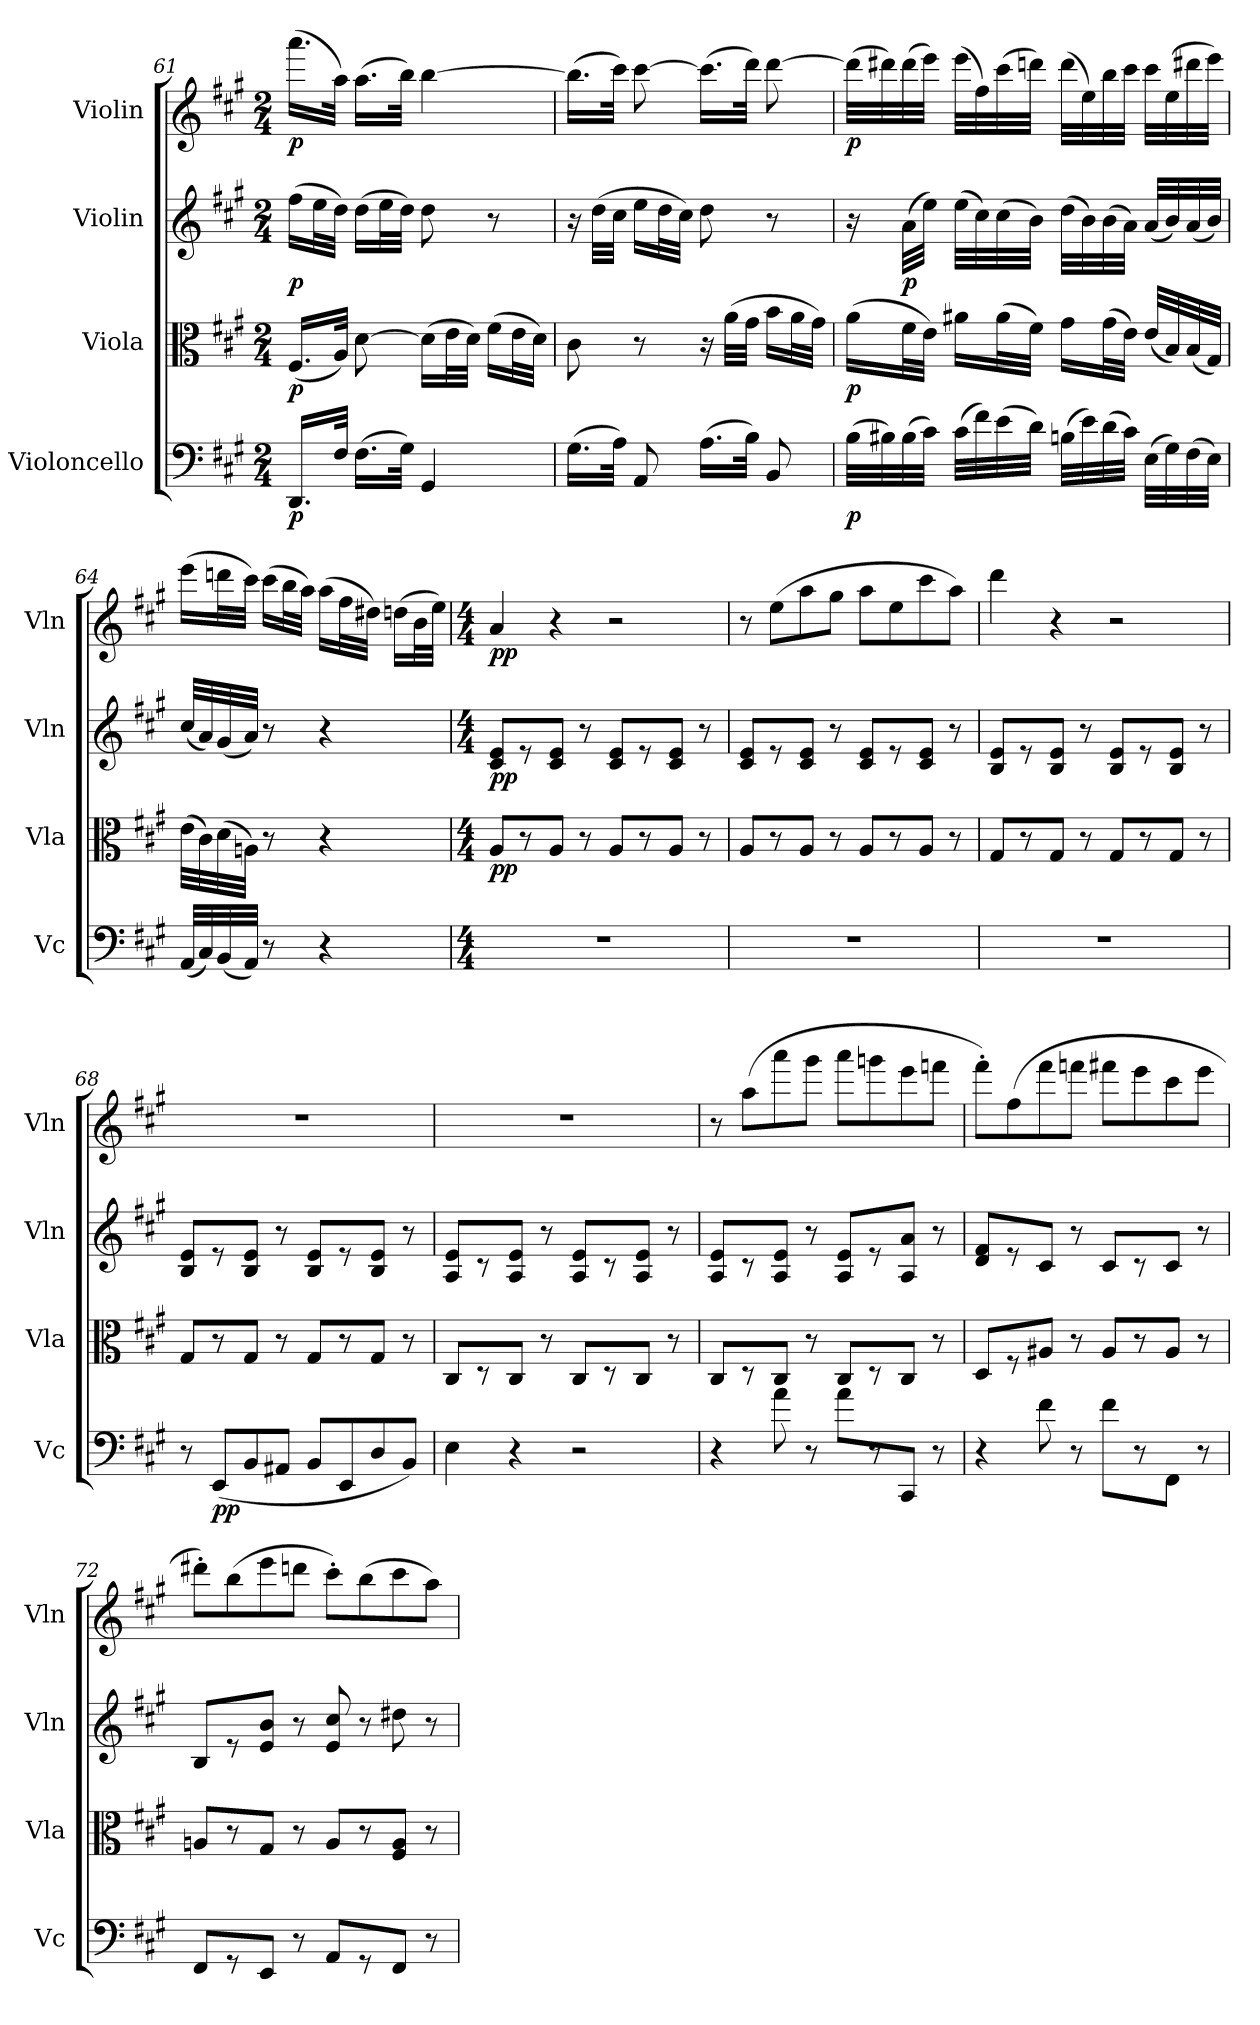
**kern	**dynam	**kern	**dynam	**kern	**dynam	**kern	**dynam
*part4	*part4	*part3	*part3	*part2	*part2	*part1	*part1
*staff4	*staff4	*staff3	*staff3	*staff2	*staff2	*staff1	*staff1
*I"Violoncello	*	*I"Viola	*	*I"Violin	*	*I"Violin	*
*I'Vc	*	*I'Vla	*	*I'Vln	*	*I'Vln	*
*clefF4	*	*clefC3	*	*clefG2	*	*clefG2	*
*k[f#c#g#]	*	*k[f#c#g#]	*	*k[f#c#g#]	*	*k[f#c#g#]	*
*A:	*	*A:	*	*A:	*	*A:	*
*M2/4	*	*M2/4	*	*M2/4	*	*M2/4	*
=61	=61	=61	=61	=61	=61	=61	=61
16.DD/LL	p	(16.F#/LL	p	(16ff#\LL	p	(16.aaa\LL	p
.	.	.	.	32ee\L	.	.	.
32F#/JJk	.	32A/JJk)	.	32dd\JJJ)	.	32aa\JJk)	.
(16.F#\LL	.	[8d\	.	(16dd\LL	.	(16.aa\LL	.
.	.	.	.	32ee\L	.	.	.
32G#\JJk)	.	.	.	32dd\JJJ)	.	32bb\JJk)	.
4GG#/	.	(16d\LL]	.	8dd\	.	[4bb\	.
.	.	32e\L	.	.	.	.	.
.	.	32d\JJJ)	.	.	.	.	.
.	.	(16f#\LL	.	8r	.	.	.
.	.	32e\L	.	.	.	.	.
.	.	32d\JJJ)	.	.	.	.	.
=62	=62	=62	=62	=62	=62	=62	=62
(16.G#\LL	.	8c#\	.	16r	.	(16.bb\LL]	.
.	.	.	.	(32dd\LLL	.	.	.
32A\JJk)	.	.	.	32cc#\JJJ	.	32ccc#\JJk)	.
8AA/	.	8r	.	16ee\LL	.	[8ccc#\	.
.	.	.	.	32dd\L	.	.	.
.	.	.	.	32cc#\JJJ)	.	.	.
(16.A\LL	.	16r	.	8dd\	.	(16.ccc#\LL]	.
.	.	(32a\LLL	.	.	.	.	.
32B\JJk)	.	32g#\JJJ	.	.	.	32ddd\JJk)	.
8BB/	.	16b\LL	.	8r	.	[8ddd\	.
.	.	32a\L	.	.	.	.	.
.	.	32g#\JJJ)	.	.	.	.	.
=63	=63	=63	=63	=63	=63	=63	=63
(32B\LLL	p	(16a\LL	p	16r	.	(32ddd\LLL]	p
32B#X\)	.	.	.	.	.	32ddd#X\)	.
(32B#\	.	32f#\L	.	(32a\LLL	p	(32ddd#\	.
32c#\JJJ)	.	32e\JJJ)	.	32ee\JJJ)	.	32eee\JJJ)	.
(32c#\LLL	.	16a#X\LL	.	(32ee\LLL	.	(32eee\LLL	.
32f#\)	.	.	.	32cc#\)	.	32ff#\)	.
(32e\	.	(32a#\L	.	(32cc#\	.	(32ccc#\	.
32d\JJJ)	.	32f#\JJJ)	.	32b\JJJ)	.	32dddn\JJJ)	.
(32Bn\LLL	.	16g#\LL	.	(32dd\LLL	.	(32ddd\LLL	.
32e\)	.	.	.	32b\)	.	32ee\)	.
(32d\	.	(32g#\L	.	(32b\	.	32bb\	.
32c#\JJJ)	.	32e\JJJ)	.	32a\JJJ)	.	32ccc#\JJJ	.
(32E\LLL	.	(32e/LLL	.	(32a/LLL	.	32ccc#\LLL	.
32G#\)	.	32B/)	.	32b/)	.	(32ee\	.
(32F#\	.	(32B/	.	(32a/	.	32ddd#X\	.
32E\JJJ)	.	32G#/JJJ)	.	32b/JJJ)	.	32eee\JJJ)	.
=64	=64	=64	=64	=64	=64	=64	=64
(32AA/LLL	.	(32e\LLL	.	(32cc#/LLL	.	(16eee\LL	.
32C#/)	.	32c#\)	.	32a/)	.	.	.
(32BB/	.	(32d\	.	(32g#/	.	32dddn\L	.
32AA/JJJ)	.	32An\JJJ)	.	32a/JJJ)	.	32ccc#\JJJ)	.
8r	.	8r	.	8r	.	(16ccc#\LL	.
.	.	.	.	.	.	32bb\L	.
.	.	.	.	.	.	32aa\JJJ)	.
4r	.	4r	.	4r	.	(16aa\LL	.
.	.	.	.	.	.	32ff#\L	.
.	.	.	.	.	.	32dd#X\JJJ)	.
.	.	.	.	.	.	(16ddn\LL	.
.	.	.	.	.	.	32b\L	.
.	.	.	.	.	.	32ee\JJJ)	.
=65	=65	=65	=65	=65	=65	=65	=65
*M4/4	*	*M4/4	*	*M4/4	*	*M4/4	*
*	*	*	*	*	*	*MM88	*
1r	.	8A/L	pp	8c#/ 8e/L	pp	4a/	pp
.	.	8r	.	8r	.	.	.
.	.	8A/J	.	8c#/ 8e/J	.	4r	.
.	.	8r	.	8r	.	.	.
.	.	8A/L	.	8c#/ 8e/L	.	2r	.
.	.	8r	.	8r	.	.	.
.	.	8A/J	.	8c#/ 8e/J	.	.	.
.	.	8r	.	8r	.	.	.
=66	=66	=66	=66	=66	=66	=66	=66
1r	.	8A/L	.	8c#/ 8e/L	.	8r	.
.	.	8r	.	8r	.	(8ee\L	.
.	.	8A/J	.	8c#/ 8e/J	.	8aa\	.
.	.	8r	.	8r	.	8gg#\J	.
.	.	8A/L	.	8c#/ 8e/L	.	8aa\L	.
.	.	8r	.	8r	.	8ee\	.
.	.	8A/J	.	8c#/ 8e/J	.	8ccc#\	.
.	.	8r	.	8r	.	8aa\J)	.
=67	=67	=67	=67	=67	=67	=67	=67
1r	.	8G#/L	.	8B/ 8e/L	.	4ddd\	.
.	.	8r	.	8r	.	.	.
.	.	8G#/J	.	8B/ 8e/J	.	4r	.
.	.	8r	.	8r	.	.	.
.	.	8G#/L	.	8B/ 8e/L	.	2r	.
.	.	8r	.	8r	.	.	.
.	.	8G#/J	.	8B/ 8e/J	.	.	.
.	.	8r	.	8r	.	.	.
=68	=68	=68	=68	=68	=68	=68	=68
8r	.	8G#/L	.	8B/ 8e/L	.	1r	.
(8EE/L	pp	8r	.	8r	.	.	.
8BB/	.	8G#/J	.	8B/ 8e/J	.	.	.
8AA#X/J	.	8r	.	8r	.	.	.
8BB/L	.	8G#/L	.	8B/ 8e/L	.	.	.
8EE/	.	8r	.	8r	.	.	.
8D/	.	8G#/J	.	8B/ 8e/J	.	.	.
8BB/J)	.	8r	.	8r	.	.	.
=69	=69	=69	=69	=69	=69	=69	=69
4E\	.	8C#/L	.	8A/ 8e/L	.	1r	.
.	.	8r	.	8r	.	.	.
4r	.	8C#/J	.	8A/ 8e/J	.	.	.
.	.	8r	.	8r	.	.	.
2r	.	8C#/L	.	8A/ 8e/L	.	.	.
.	.	8r	.	8r	.	.	.
.	.	8C#/J	.	8A/ 8e/J	.	.	.
.	.	8r	.	8r	.	.	.
=70	=70	=70	=70	=70	=70	=70	=70
4r	.	8C#/L	.	8A/ 8e/L	.	8r	.
.	.	8r	.	8r	.	(8aa\L	.
8a\	.	8C#/J	.	8A/ 8e/J	.	8aaa\	.
8r	.	8r	.	8r	.	8ggg#\J	.
8a\L	.	8C#/L	.	8A/ 8e/L	.	8aaa\L	.
8r	.	8r	.	8r	.	8gggn\	.
8CC#/J	.	8C#/J	.	8A/ 8a/J	.	8eee\	.
8r	.	8r	.	8r	.	8fffn\J	.
=71	=71	=71	=71	=71	=71	=71	=71
4r	.	8D/L	.	8d/ 8f#/L	.	8fff#'\L)	.
.	.	8r	.	8r	.	(8ff#\	.
8f#\	.	8A#X/J	.	8c#/J	.	8fff#\	.
8r	.	8r	.	8r	.	8fffn\J	.
8f#\L	.	8A#/L	.	8c#/L	.	8fff#X\L	.
8r	.	8r	.	8r	.	8eee\	.
8FF#\J	.	8A#/J	.	8c#/J	.	8ccc#\	.
8r	.	8r	.	8r	.	8eee\J	.
=72	=72	=72	=72	=72	=72	=72	=72
8FF#/L	.	8An/L	.	8B/L	.	8ddd#X'\L)	.
8r	.	8r	.	8r	.	(8bb\	.
8EE/J	.	8G#/J	.	8e/ 8b/J	.	8eee\	.
8r	.	8r	.	8r	.	8dddn\J	.
8AA/L	.	8A/L	.	8e/ 8cc#/	.	8ccc#'\L)	.
8r	.	8r	.	8r	.	(8bb\	.
8FF#/J	.	8F#/ 8A/J	.	8dd#X\	.	8ccc#\	.
8r	.	8r	.	8r	.	8aa\J)	.
=	=	=	=	=	=	=	=
*-	*-	*-	*-	*-	*-	*-	*-
